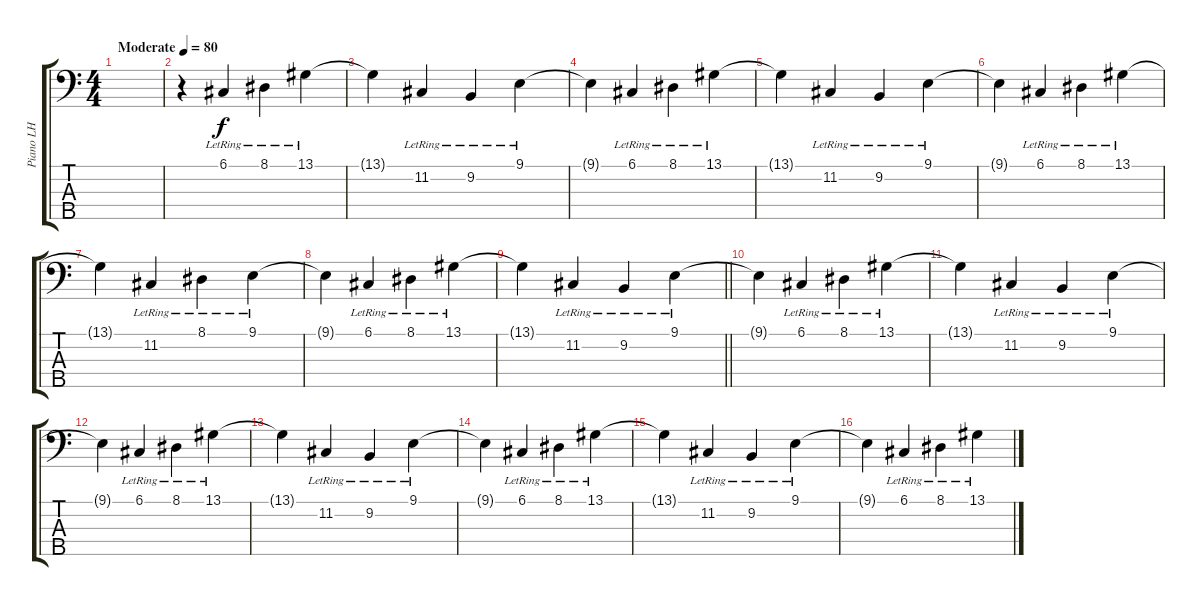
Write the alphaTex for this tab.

\track ("Piano LH" "Piano LH") {instrument acousticgrandpiano}
\staff {score tabs}
\tuning (G2 D2 A1 E1 B0) {hide}
\ts (4 4)
\tempo (80 "Moderate")
\clef f4
\ks c
|
r.4 6.1{lr}.4 8.1{lr}.4 13.1{lr}.4 |
13.1{t}.4 11.2{lr}.4 9.2{lr}.4 9.1{lr}.4 |
9.1{t}.4 6.1{lr}.4 8.1{lr}.4 13.1{lr}.4 |
13.1{t}.4 11.2{lr}.4 9.2{lr}.4 9.1{lr}.4 |
9.1{t}.4 6.1{lr}.4{txt ""} 8.1{lr}.4 13.1{lr}.4 |
13.1{t}.4 11.2{lr}.4 8.1{lr}.4 9.1{lr}.4 |
9.1{t}.4 6.1{lr}.4 8.1{lr}.4 13.1{lr}.4 |
\barLineRight lightlight
13.1{t}.4 11.2{lr}.4 9.2{lr}.4 9.1{lr}.4 |
9.1{t}.4 6.1{lr}.4 8.1{lr}.4 13.1{lr}.4 |
13.1{t}.4 11.2{lr}.4 9.2{lr}.4 9.1{lr}.4 |
9.1{t}.4 6.1{lr}.4 8.1{lr}.4 13.1{lr}.4 |
13.1{t}.4 11.2{lr}.4 9.2{lr}.4 9.1{lr}.4 |
9.1{t}.4 6.1{lr}.4 8.1{lr}.4 13.1{lr}.4 |
13.1{t}.4 11.2{lr}.4 9.2{lr}.4 9.1{lr}.4 |
9.1{t}.4 6.1{lr}.4 8.1{lr}.4 13.1{lr}.4
